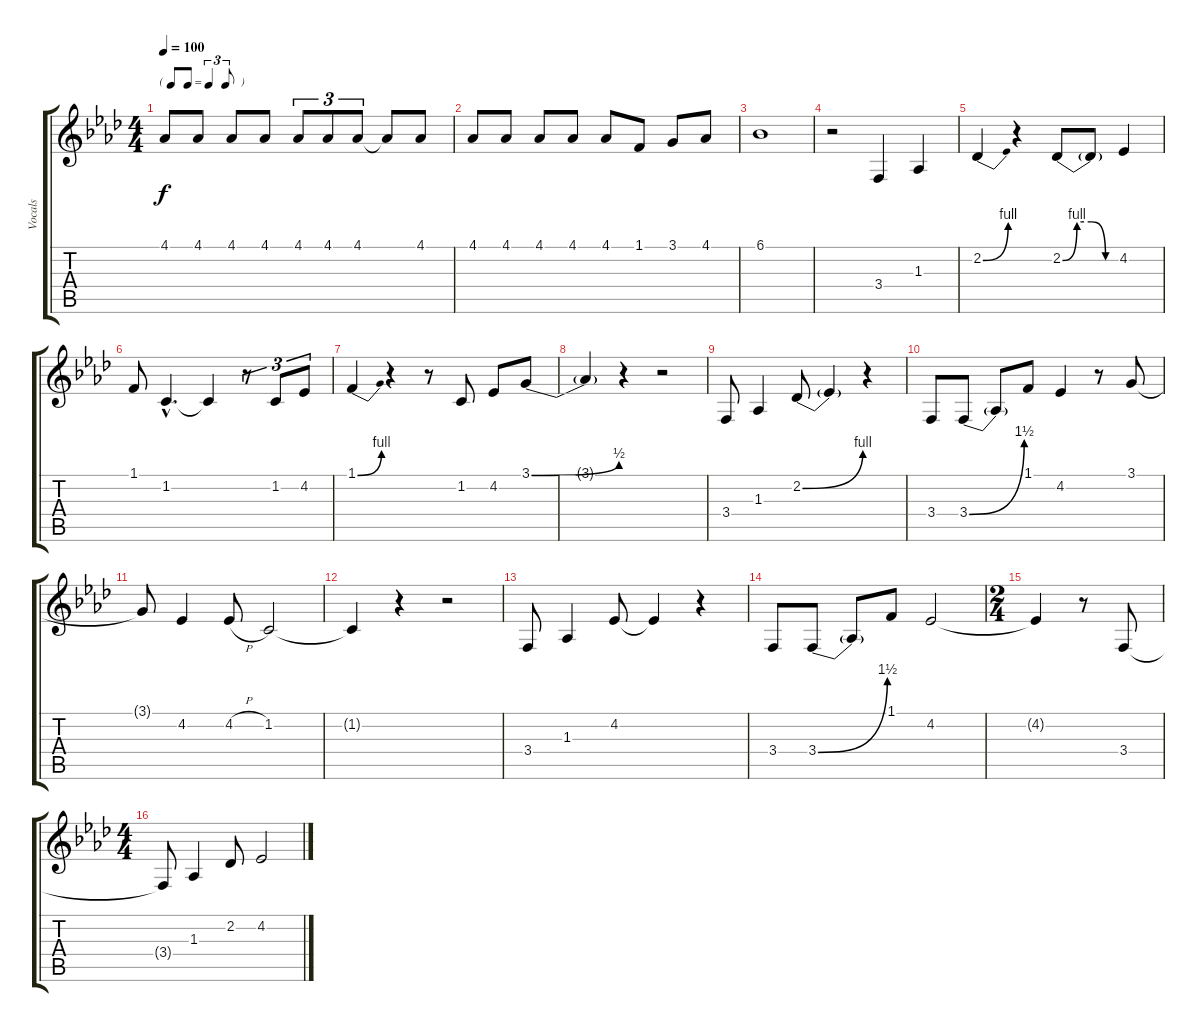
\track ("Vocals" "Vocals") {instrument synthvoice}
\staff {score tabs}
\tuning (E4 B3 G3 D3 A2 E2) {hide}
\ts (4 4)
\tf triplet8th
\tempo 100
\clef g2
\ks ab
4.1.8{dy f} 4.1.8 4.1.8 4.1.8 4.1.8{tu (3 2)} 4.1.8{tu (3 2)} 4.1.8{tu (3 2)} 4.1{t}.8 4.1.8 |
4.1.8 4.1.8 4.1.8 4.1.8 4.1.8 1.1.8 3.1.8 4.1.8 |
6.1.1 |
r.2 3.4.4 1.3.4 |
2.2{be (bend 0 0 60 4)}.4 r.4 2.2{be (custom 0 0 15 4 30 4 45 0 60 0)}.8 2.2{t}.8 4.2.4 |
1.1.8 1.2{hac}.4{d} 1.2{t}.4 r.8{tu (3 2)} 1.2.8{tu (3 2)} 4.2.8{tu (3 2)} |
1.1{be (bend 0 0 60 4)}.4 r.4 r.8 1.2.8 4.2.8 3.1{be (bend 0 0 60 2)}.8 |
3.1{t}.4 r.4 r.2 |
3.4.8 1.3.4 2.2{be (bend 0 0 60 4)}.8 2.2{t}.4 r.4 |
3.4.8 3.4{be (bend 0 0 60 6)}.8 3.4{t}.8 1.1.8 4.2.4 r.8 3.1.8 |
3.1{t}.8 4.2.4 4.2{h}.8 1.2.2 |
1.2{t}.4 r.4 r.2 |
3.4.8 1.3.4 4.2.8 4.2{t}.4 r.4 |
3.4.8 3.4{be (bend 0 0 60 6)}.8 3.4{t}.8 1.1.8 4.2.2 |
\ts (2 4)
4.2{t}.4 r.8 3.4.8 |
\ts (4 4)
3.4{t}.8 1.3.4 2.2.8 4.2.2
